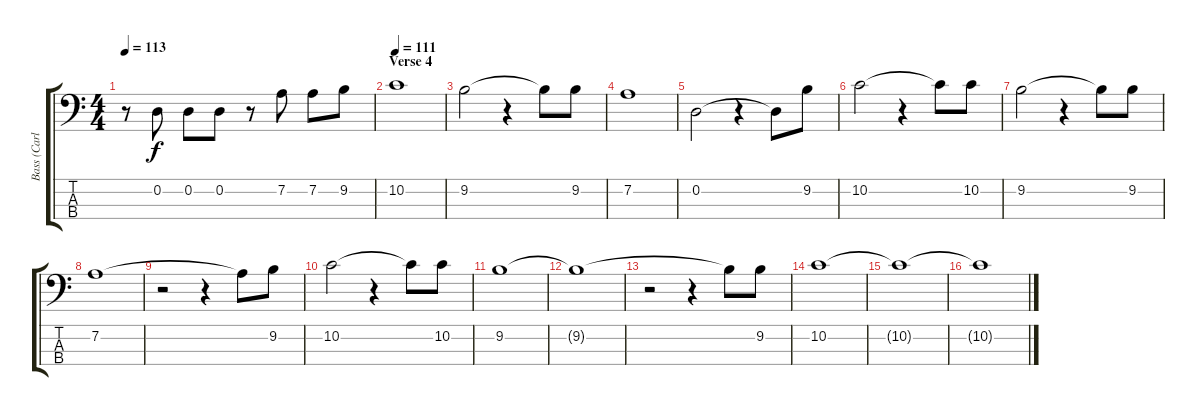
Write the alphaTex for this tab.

\track ("Bass (Carlos)" "Bass (Carl") {instrument electricbassfinger}
\staff {score tabs}
\tuning (G2 D2 A1 D1) {hide}
\ts (4 4)
\tempo 113
\clef f4
\ks c
r.8{dy f} 0.2.8 0.2.8 0.2.8 r.8 7.2.8 7.2.8 9.2.8 |
\section ("" "Verse 4")
\tempo 111
10.2.1 |
9.2.2 r.4 9.2{t}.8 9.2.8 |
7.2.1 |
0.2.2 r.4 0.2{t}.8 9.2.8 |
10.2.2 r.4 10.2{t}.8 10.2.8 |
9.2.2 r.4 9.2{t}.8 9.2.8 |
7.2.1 |
r.2 r.4 7.2{t}.8 9.2.8 |
10.2.2 r.4 10.2{t}.8 10.2.8 |
9.2.1 |
9.2{t}.1 |
r.2 r.4 9.2{t}.8 9.2.8 |
10.2.1 |
10.2{t}.1 |
10.2{t}.1
